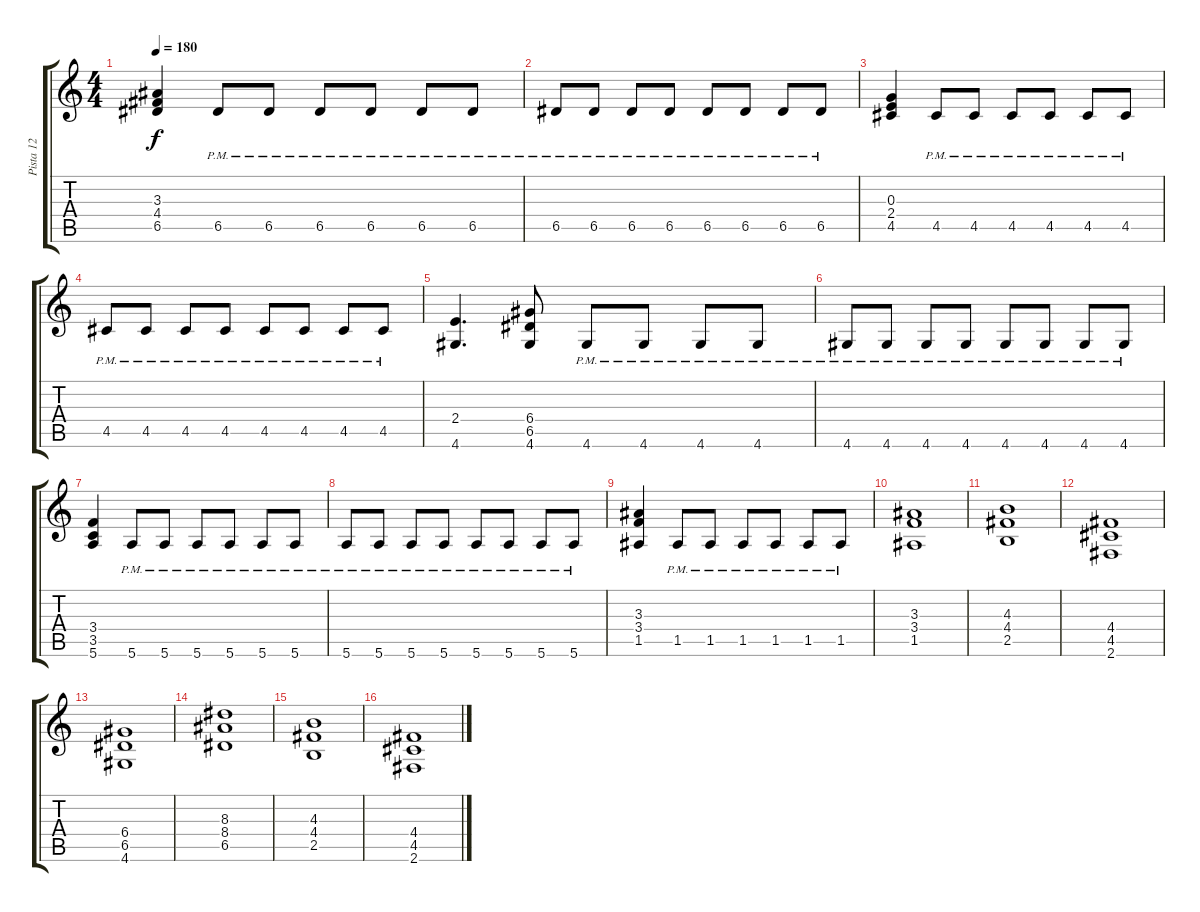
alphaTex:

\track ("Pista 12" "Pista 12") {instrument distortionguitar}
\staff {score tabs}
\tuning (E4 B3 G3 D3 A2 E2) {hide}
\ts (4 4)
\tempo 180
\clef g2
\ks c
(3.3 4.4 6.5).4{dy f} 6.5{pm}.8 6.5{pm}.8 6.5{pm}.8 6.5{pm}.8 6.5{pm}.8 6.5{pm}.8 |
6.5{pm}.8 6.5{pm}.8 6.5{pm}.8 6.5{pm}.8 6.5{pm}.8 6.5{pm}.8 6.5{pm}.8 6.5{pm}.8 |
(0.3 2.4 4.5).4 4.5{pm}.8 4.5{pm}.8 4.5{pm}.8 4.5{pm}.8 4.5{pm}.8 4.5{pm}.8 |
4.5{pm}.8 4.5{pm}.8 4.5{pm}.8 4.5{pm}.8 4.5{pm}.8 4.5{pm}.8 4.5{pm}.8 4.5{pm}.8 |
(2.4 4.6).4{d} (6.4 6.5 4.6).8 4.6{pm}.8 4.6{pm}.8 4.6{pm}.8 4.6{pm}.8 |
4.6{pm}.8 4.6{pm}.8 4.6{pm}.8 4.6{pm}.8 4.6{pm}.8 4.6{pm}.8 4.6{pm}.8 4.6{pm}.8 |
(3.4 3.5 5.6).4 5.6{pm}.8 5.6{pm}.8 5.6{pm}.8 5.6{pm}.8 5.6{pm}.8 5.6{pm}.8 |
5.6{pm}.8 5.6{pm}.8 5.6{pm}.8 5.6{pm}.8 5.6{pm}.8 5.6{pm}.8 5.6{pm}.8 5.6{pm}.8 |
(3.3 3.4 1.5).4 1.5{pm}.8 1.5{pm}.8 1.5{pm}.8 1.5{pm}.8 1.5{pm}.8 1.5{pm}.8 |
(3.3 3.4 1.5).1 |
(4.3 4.4 2.5).1 |
(4.4 4.5 2.6).1 |
(6.4 6.5 4.6).1 |
(8.3 8.4 6.5).1 |
(4.3 4.4 2.5).1 |
(4.4 4.5 2.6).1
